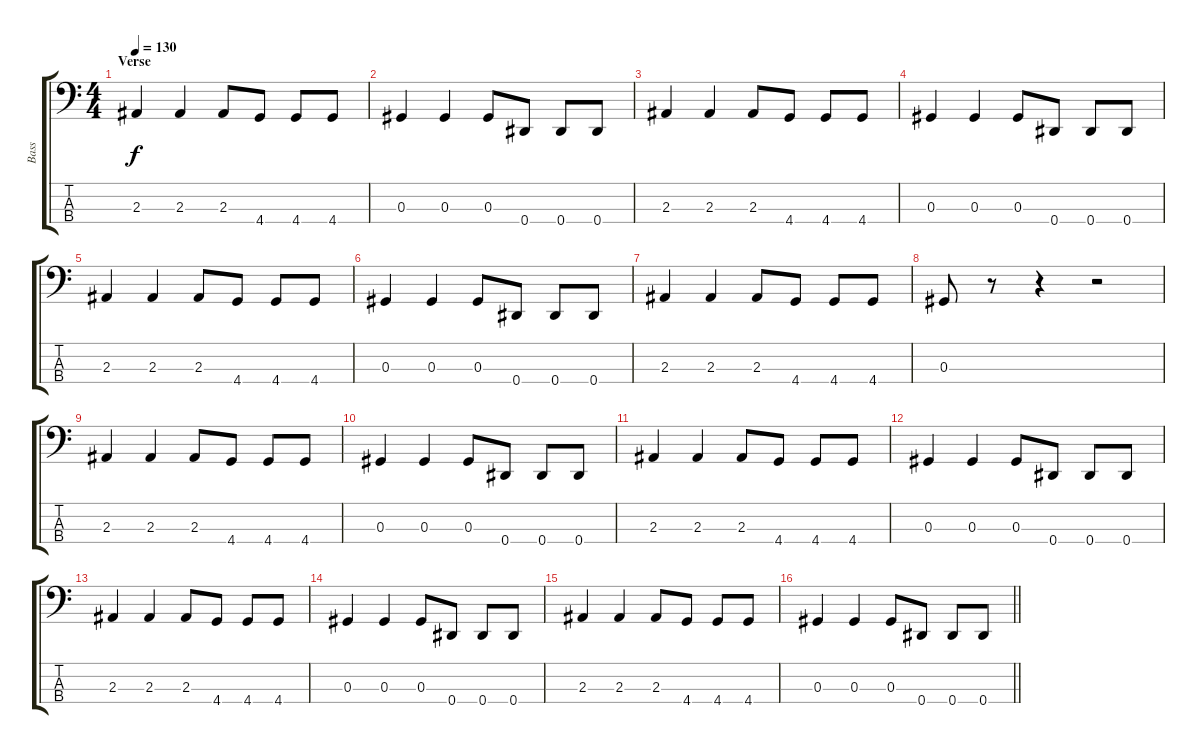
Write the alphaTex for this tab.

\track ("Bass" "Bass") {instrument electricbassfinger}
\staff {score tabs}
\tuning (Gb2 Db2 Ab1 Eb1) {hide}
\ts (4 4)
\section ("" "Verse")
\tempo 130
\clef f4
\ks c
2.3.4{dy f} 2.3.4 2.3.8 4.4.8 4.4.8 4.4.8 |
0.3.4 0.3.4 0.3.8 0.4.8 0.4.8 0.4.8 |
2.3.4 2.3.4 2.3.8 4.4.8 4.4.8 4.4.8 |
0.3.4 0.3.4 0.3.8 0.4.8 0.4.8 0.4.8 |
2.3.4 2.3.4 2.3.8 4.4.8 4.4.8 4.4.8 |
0.3.4 0.3.4 0.3.8 0.4.8 0.4.8 0.4.8 |
2.3.4 2.3.4 2.3.8 4.4.8 4.4.8 4.4.8 |
0.3.8 r.8 r.4 r.2 |
2.3.4 2.3.4 2.3.8 4.4.8 4.4.8 4.4.8 |
0.3.4 0.3.4 0.3.8 0.4.8 0.4.8 0.4.8 |
2.3.4 2.3.4 2.3.8 4.4.8 4.4.8 4.4.8 |
0.3.4 0.3.4 0.3.8 0.4.8 0.4.8 0.4.8 |
2.3.4 2.3.4 2.3.8 4.4.8 4.4.8 4.4.8 |
0.3.4 0.3.4 0.3.8 0.4.8 0.4.8 0.4.8 |
2.3.4 2.3.4 2.3.8 4.4.8 4.4.8 4.4.8 |
\barLineRight lightlight
0.3.4 0.3.4 0.3.8 0.4.8 0.4.8 0.4.8
